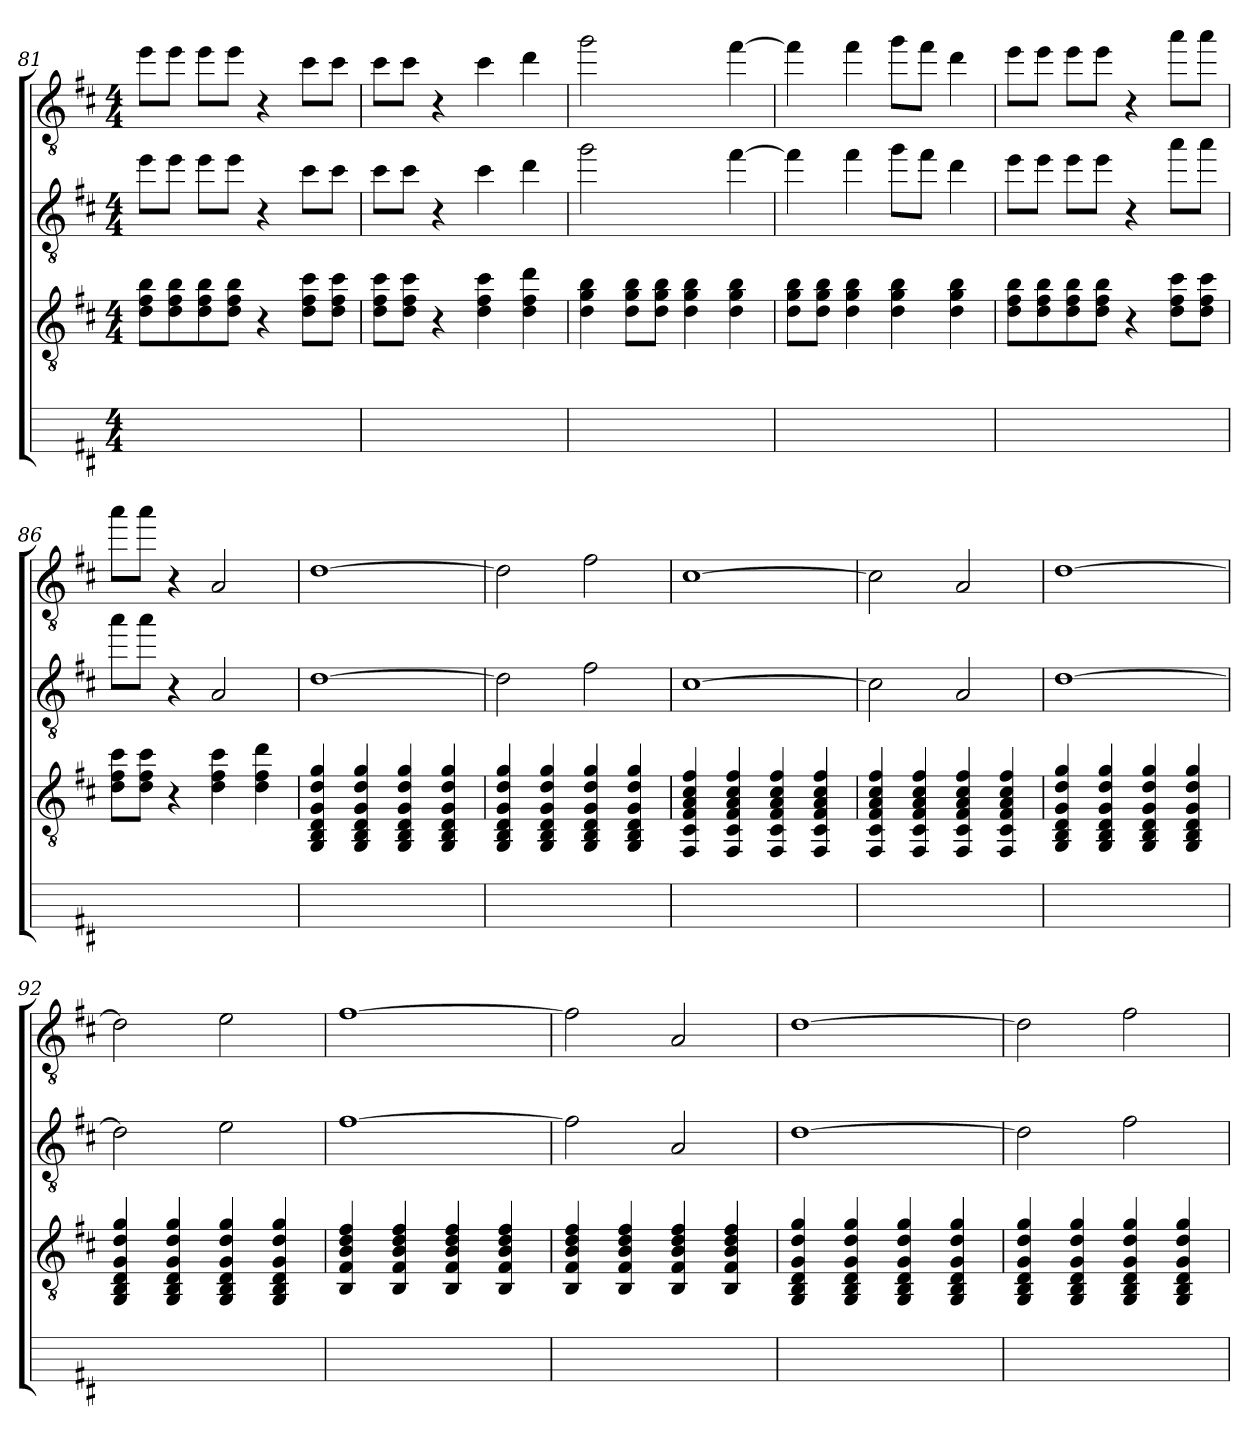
**kern	**kern	**kern	**kern
*part4	*part3	*part2	*part1
*staff4	*staff3	*staff2	*staff1
!!LO:LB:g=z
*	*clefGv2	*clefGv2	*clefGv2
*k[f#c#]	*k[f#c#]	*k[f#c#]	*k[f#c#]
*M4/4	*M4/4	*M4/4	*M4/4
=81	=81	=81	=81
1ryy	8d\ 8f#\ 8b\L	8ee\L	8ee\L
.	8d\ 8f#\ 8b\	8ee\J	8ee\J
.	8d\ 8f#\ 8b\	8ee\L	8ee\L
.	8d\ 8f#\ 8b\J	8ee\J	8ee\J
.	4r	4r	4r
.	8d\ 8f#\ 8cc#\L	8cc#\L	8cc#\L
.	8d\ 8f#\ 8cc#\J	8cc#\J	8cc#\J
=82	=82	=82	=82
1ryy	8d\ 8f#\ 8cc#\L	8cc#\L	8cc#\L
.	8d\ 8f#\ 8cc#\J	8cc#\J	8cc#\J
.	4r	4r	4r
.	4d\ 4f#\ 4cc#\	4cc#	4cc#
.	4d\ 4f#\ 4dd\	4dd	4dd
=83	=83	=83	=83
!	!	!LO:N:vis=2	!LO:N:vis=2
1ryy	4d\ 4g\ 4b\	2.gg	2.gg
.	8d\ 8g\ 8b\L	.	.
.	8d\ 8g\ 8b\J	.	.
.	4d\ 4g\ 4b\	.	.
.	4d\ 4g\ 4b\	[4ff#	[4ff#
=84	=84	=84	=84
1ryy	8d\ 8g\ 8b\L	4ff#]	4ff#]
.	8d\ 8g\ 8b\J	.	.
.	4d\ 4g\ 4b\	4ff#	4ff#
.	4d\ 4g\ 4b\	8gg\L	8gg\L
.	.	8ff#\J	8ff#\J
.	4d\ 4g\ 4b\	4dd	4dd
!!LO:LB:g=z
=85	=85	=85	=85
1ryy	8d\ 8f#\ 8b\L	8ee\L	8ee\L
.	8d\ 8f#\ 8b\	8ee\J	8ee\J
.	8d\ 8f#\ 8b\	8ee\L	8ee\L
.	8d\ 8f#\ 8b\J	8ee\J	8ee\J
.	4r	4r	4r
.	8d\ 8f#\ 8cc#\L	8aa\L	8aa\L
.	8d\ 8f#\ 8cc#\J	8aa\J	8aa\J
=86	=86	=86	=86
1ryy	8d\ 8f#\ 8cc#\L	8aa\L	8aa\L
.	8d\ 8f#\ 8cc#\J	8aa\J	8aa\J
.	4r	4r	4r
.	4d\ 4f#\ 4cc#\	2A	2A
.	4d\ 4f#\ 4dd\	.	.
!!LO:LB:g=z
=87	=87	=87	=87
1ryy	4GG/ 4BB/ 4D/ 4G/ 4d/ 4g/	[1d	[1d
.	4GG/ 4BB/ 4D/ 4G/ 4d/ 4g/	.	.
.	4GG/ 4BB/ 4D/ 4G/ 4d/ 4g/	.	.
.	4GG/ 4BB/ 4D/ 4G/ 4d/ 4g/	.	.
=88	=88	=88	=88
1ryy	4GG/ 4BB/ 4D/ 4G/ 4d/ 4g/	2d]	2d]
.	4GG/ 4BB/ 4D/ 4G/ 4d/ 4g/	.	.
.	4GG/ 4BB/ 4D/ 4G/ 4d/ 4g/	2f#	2f#
.	4GG/ 4BB/ 4D/ 4G/ 4d/ 4g/	.	.
=89	=89	=89	=89
1ryy	4FF#/ 4C#/ 4F#/ 4A/ 4c#/ 4f#/	[1c#	[1c#
.	4FF#/ 4C#/ 4F#/ 4A/ 4c#/ 4f#/	.	.
.	4FF#/ 4C#/ 4F#/ 4A/ 4c#/ 4f#/	.	.
.	4FF#/ 4C#/ 4F#/ 4A/ 4c#/ 4f#/	.	.
=90	=90	=90	=90
1ryy	4FF#/ 4C#/ 4F#/ 4A/ 4c#/ 4f#/	2c#]	2c#]
.	4FF#/ 4C#/ 4F#/ 4A/ 4c#/ 4f#/	.	.
.	4FF#/ 4C#/ 4F#/ 4A/ 4c#/ 4f#/	2A	2A
.	4FF#/ 4C#/ 4F#/ 4A/ 4c#/ 4f#/	.	.
!!LO:PB:g=z
=91	=91	=91	=91
1ryy	4GG/ 4BB/ 4D/ 4G/ 4d/ 4g/	[1d	[1d
.	4GG/ 4BB/ 4D/ 4G/ 4d/ 4g/	.	.
.	4GG/ 4BB/ 4D/ 4G/ 4d/ 4g/	.	.
.	4GG/ 4BB/ 4D/ 4G/ 4d/ 4g/	.	.
=92	=92	=92	=92
1ryy	4GG/ 4BB/ 4D/ 4G/ 4d/ 4g/	2d]	2d]
.	4GG/ 4BB/ 4D/ 4G/ 4d/ 4g/	.	.
.	4GG/ 4BB/ 4D/ 4G/ 4d/ 4g/	2e	2e
.	4GG/ 4BB/ 4D/ 4G/ 4d/ 4g/	.	.
=93	=93	=93	=93
1ryy	4BB/ 4F#/ 4B/ 4d/ 4f#/	[1f#	[1f#
.	4BB/ 4F#/ 4B/ 4d/ 4f#/	.	.
.	4BB/ 4F#/ 4B/ 4d/ 4f#/	.	.
.	4BB/ 4F#/ 4B/ 4d/ 4f#/	.	.
=94	=94	=94	=94
1ryy	4BB/ 4F#/ 4B/ 4d/ 4f#/	2f#]	2f#]
.	4BB/ 4F#/ 4B/ 4d/ 4f#/	.	.
.	4BB/ 4F#/ 4B/ 4d/ 4f#/	2A	2A
.	4BB/ 4F#/ 4B/ 4d/ 4f#/	.	.
!!LO:LB:g=z
=95	=95	=95	=95
1ryy	4GG/ 4BB/ 4D/ 4G/ 4d/ 4g/	[1d	[1d
.	4GG/ 4BB/ 4D/ 4G/ 4d/ 4g/	.	.
.	4GG/ 4BB/ 4D/ 4G/ 4d/ 4g/	.	.
.	4GG/ 4BB/ 4D/ 4G/ 4d/ 4g/	.	.
=96	=96	=96	=96
1ryy	4GG/ 4BB/ 4D/ 4G/ 4d/ 4g/	2d]	2d]
.	4GG/ 4BB/ 4D/ 4G/ 4d/ 4g/	.	.
.	4GG/ 4BB/ 4D/ 4G/ 4d/ 4g/	2f#	2f#
.	4GG/ 4BB/ 4D/ 4G/ 4d/ 4g/	.	.
=	=	=	=
*-	*-	*-	*-
